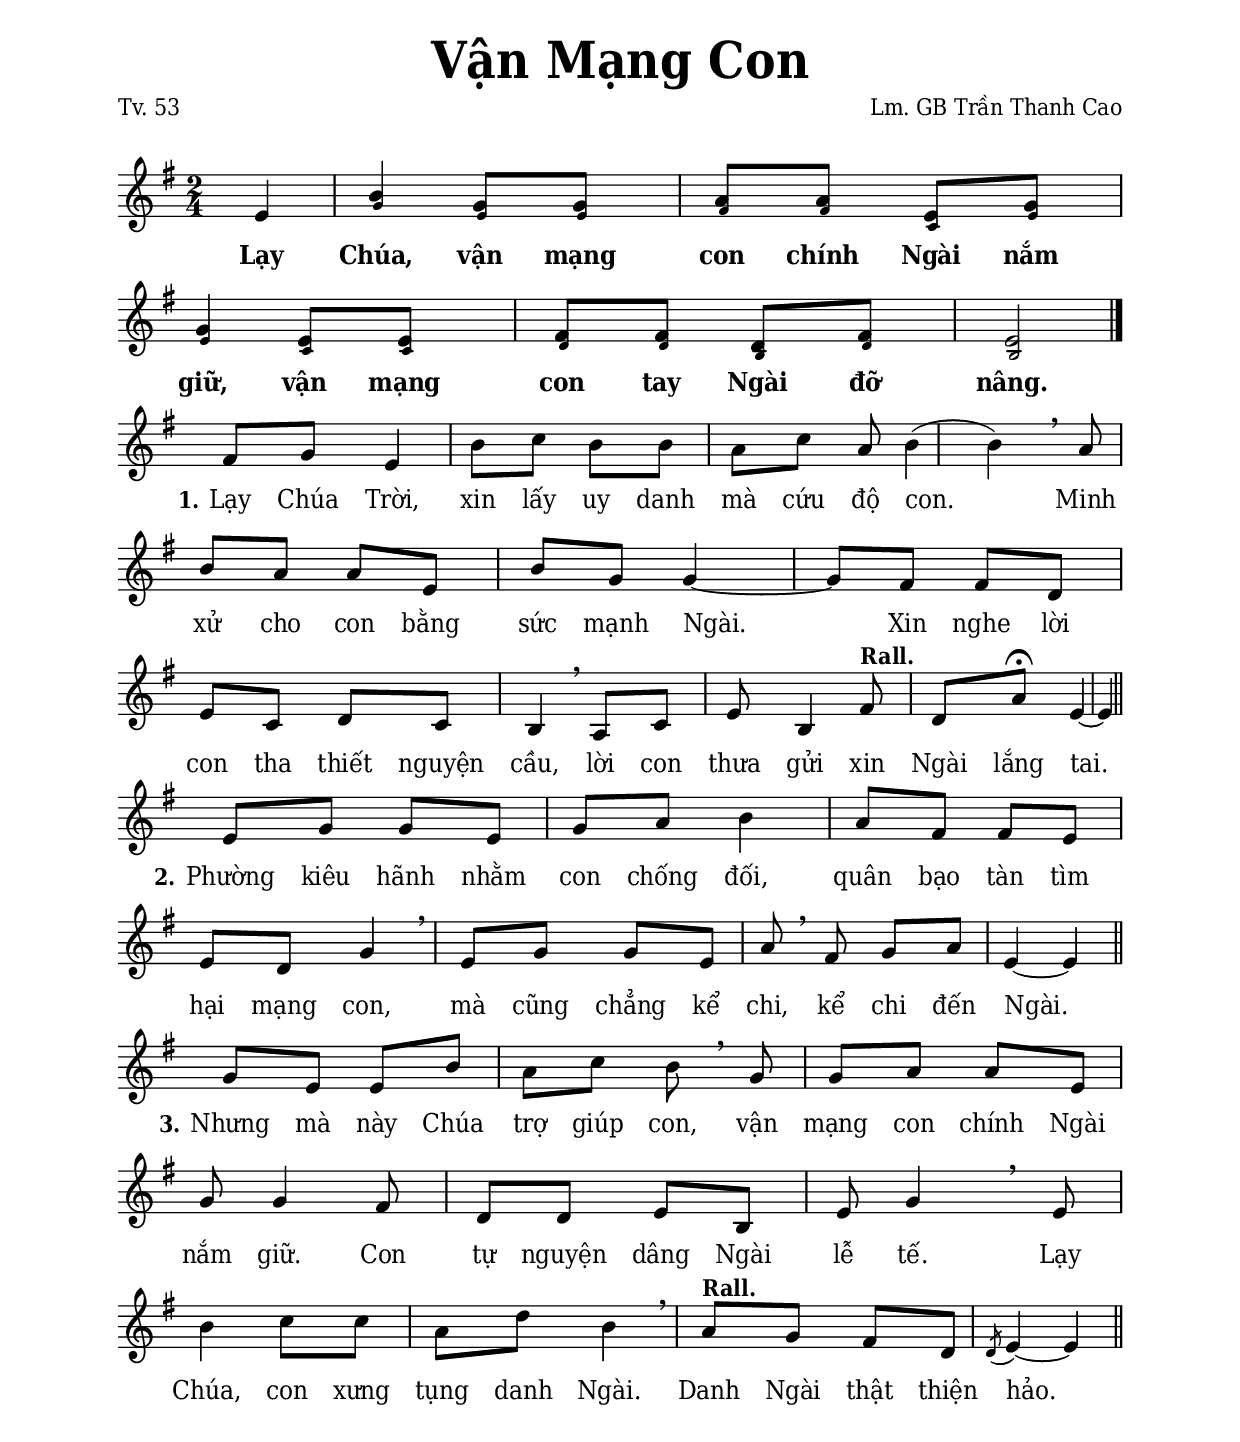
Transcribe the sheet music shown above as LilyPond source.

% Cài đặt chung
\version "2.22.1"
\include "english.ly"

\header {
  title = \markup { \fontsize #3 "Vận Mạng Con" }
  poet = "Tv. 53"
  composer = "Lm. GB Trần Thanh Cao"
  arranger = " "
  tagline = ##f
}

% Nhạc điệp khúc
nhacDiepKhucSop = \relative c' {
  \partial 4
  \once \override NoteColumn.X-offset = 3
  e4 |
  b' g8 g |
  a a e g |
  g4 e8 e |
  fs fs d fs |
  e2 \bar "|."
}

nhacDiepKhucBas = \relative c'' {
  \skip 4
  g4  e8 e |
  fs fs c e |
  e4 c8 c |
  d d b d |
  b2
}

% Nhạc phiên khúc
nhacPhienKhucMot = \relative c' {
  fs8 g e4 b'8 c b b a c a b4 (b) \breathe
  a8 b a a e b' g g4 ~ g8
  fs8 fs d e c d c b4 \breathe
  a8 c e b4
  \tempo "Rall." fs'8 d a' \fermata e4 ~ e \bar "||"
}

nhacPhienKhucHai = \relative c' {
  e8 g g e g a b4
  a8 fs fs e e d g4 \breathe
  e8 g g e a \breathe
  fs8 g a e4 ~ e \bar "||"
}

nhacPhienKhucBa = \relative c'' {
  g8 e e b' a c b \breathe
  g g a a e g g4
  fs8 d d e b e g4 \breathe
  e8 b'4 c8 c a d b4 \breathe
  \tempo "Rall." a8 g fs d
  \acciaccatura d8 e4 ~ e \bar "||"
}

% Lời điệp khúc
loiDiepKhuc = \lyricmode {
  \tweak extra-offset #'(3 . 0) Lạy
  Chúa, vận mạng con chính Ngài nắm giữ,
  vận mạng con tay Ngài đỡ nâng.
}

% Lời phiên khúc
loiPhienKhucMot = \lyricmode {
  \set stanza = #"1."
  Lạy Chúa Trời, xin lấy uy danh mà cứu độ con.
  Minh xử cho con bằng sức mạnh Ngài.
  Xin nghe lời con tha thiết nguyện cầu,
  lời con thưa gửi xin Ngài lắng tai.
}

loiPhienKhucHai = \lyricmode {
  \set stanza = #"2."
  Phường kiêu hãnh nhằm con chống đối,
  quân bạo tàn tìm hại mạng con,
  mà cũng chẳng kể chi, kể chi đến Ngài.
}

loiPhienKhucBa = \lyricmode {
  \set stanza = #"3."
  Nhưng mà này Chúa trợ giúp con,
  vận mạng con chính Ngài nắm giữ.
  Con tự nguyện dâng Ngài lễ tế.
  Lạy Chúa, con xưng tụng danh Ngài.
  Danh Ngài thật thiện hảo.
}


% Dàn trang
\paper {
  #(set-paper-size "a4")
  top-margin = 20\mm
  bottom-margin = 10\mm
  left-margin = 20\mm
  right-margin = 20\mm
  indent = #0
  #(define fonts
    (make-pango-font-tree
      "Deja Vu Serif Condensed"
      "Deja Vu Serif Condensed"
      "Deja Vu Serif Condensed"
      (/ 20 20)))
  page-count = #1
  system-system-spacing = #'((basic-distance . 12)
                             (minimum-distance . 12)
                             (padding . 1))
  score-system-spacing = #'((basic-distance . 12)
                             (minimum-distance . 12)
                             (padding . 1))
}

% Thiết lập tông và nhịp
TongNhip = { \key g \major \time 2/4 }

% Đổi kích thước nốt cho bè phụ
notBePhu =
#(define-music-function (font-size music) (number? ly:music?)
   (for-some-music
     (lambda (m)
       (if (music-is-of-type? m 'rhythmic-event)
           (begin
             (set! (ly:music-property m 'tweaks)
                   (cons `(font-size . ,font-size)
                         (ly:music-property m 'tweaks)))
             #t)
           #f))
     music)
   music)

\score {
  \new ChoirStaff <<
    \new Staff = diepKhuc \with {
        \consists "Merge_rests_engraver"
        %\magnifyStaff #(magstep +1)
        printPartCombineTexts = ##f
      }
      <<
      \new Voice \TongNhip \partCombine 
        \nhacDiepKhucSop
        \notBePhu -3 { \nhacDiepKhucBas }
      \new NullVoice = nhacThamChieu \nhacDiepKhucSop
      \new Lyrics \with {
          \override VerticalAxisGroup.
            nonstaff-relatedstaff-spacing.padding = #1.5
          \override VerticalAxisGroup.
            nonstaff-unrelatedstaff-spacing.padding = #1
        }
        \lyricsto nhacThamChieu \loiDiepKhuc
      >>
  >>
  \layout {
    \override Lyrics.LyricText.font-series = #'bold
    %\override Lyrics.LyricText.font-size = #+2
    \override Lyrics.LyricSpace.minimum-distance = #4
    \override Score.BarNumber.break-visibility = ##(#f #f #f)
    %\override Score.SpacingSpanner.uniform-stretching = ##t
    \override Score.SpacingSpanner packed-spacing = ##t
  }
}

\score {
  \new ChoirStaff <<
    \new Staff = phienKhuc \with {
        %\magnifyStaff #(magstep +1)
      }
      <<
      \new Voice = beSop {
        \TongNhip \nhacPhienKhucMot
      }
    >>
    \new Lyrics \with {
          \override VerticalAxisGroup.
            nonstaff-relatedstaff-spacing.padding = #1
          \override VerticalAxisGroup.
            nonstaff-unrelatedstaff-spacing.padding = #1
        }
        \lyricsto beSop \loiPhienKhucMot
  >>
  \layout {
    \override Staff.TimeSignature.transparent = ##t
    %\override Lyrics.LyricText.font-size = #+2
    \override Lyrics.LyricSpace.minimum-distance = #2.5
    \override Score.BarNumber.break-visibility = ##(#f #f #f)
    \override Score.SpacingSpanner.uniform-stretching = ##t
    \set Score.barAlways = ##t
    \set Score.defaultBarType = ""
  } 
}

\score {
  \new ChoirStaff <<
    \new Staff = phienKhuc \with {
        %\magnifyStaff #(magstep +1)
      }
      <<
      \new Voice = beSop {
        \TongNhip \nhacPhienKhucHai
      }
    >>
    \new Lyrics \with {
          \override VerticalAxisGroup.
            nonstaff-relatedstaff-spacing.padding = #1.5
          \override VerticalAxisGroup.
            nonstaff-unrelatedstaff-spacing.padding = #1
        }
        \lyricsto beSop \loiPhienKhucHai
  >>
  \layout {
    \override Staff.TimeSignature.transparent = ##t
    %\override Lyrics.LyricText.font-size = #+2
    \override Lyrics.LyricSpace.minimum-distance = #2.5
    \override Score.BarNumber.break-visibility = ##(#f #f #f)
    \override Score.SpacingSpanner.uniform-stretching = ##t
    \set Score.barAlways = ##t
    \set Score.defaultBarType = ""
  } 
}

\score {
  \new ChoirStaff <<
    \new Staff = phienKhuc \with {
        %\magnifyStaff #(magstep +1)
      }
      <<
      \new Voice = beSop {
        \TongNhip \nhacPhienKhucBa
      }
    >>
    \new Lyrics \with {
          \override VerticalAxisGroup.
            nonstaff-relatedstaff-spacing.padding = #1.5
          \override VerticalAxisGroup.
            nonstaff-unrelatedstaff-spacing.padding = #1
        }
        \lyricsto beSop \loiPhienKhucBa
  >>
  \layout {
    \override Staff.TimeSignature.transparent = ##t
    %\override Lyrics.LyricText.font-size = #+2
    \override Lyrics.LyricSpace.minimum-distance = #2.4
    \override Score.BarNumber.break-visibility = ##(#f #f #f)
    \override Score.SpacingSpanner.uniform-stretching = ##t
    \set Score.barAlways = ##t
    \set Score.defaultBarType = ""
  } 
}

